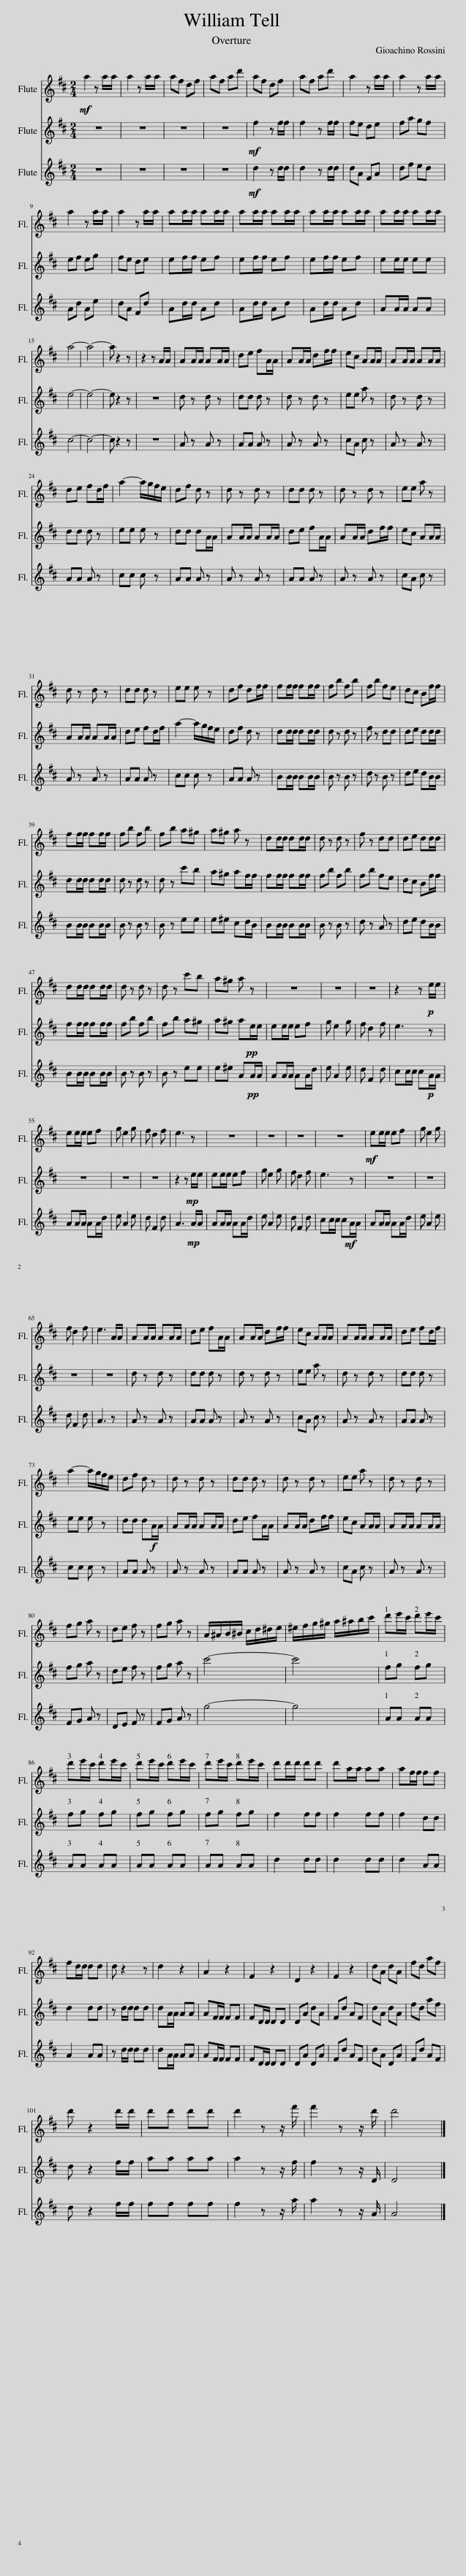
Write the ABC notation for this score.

X:1
%%score 1 2 3
L:1/8
M:2/4
I:linebreak $
K:D
V:1 treble
V:2 treble
V:3 treble
V:1
!mf! a2 z a/a/ | a2 z a/a/ | af df | af ad' | af df | %5
 af ad' | a2 z a/a/ | a2 z a/a/ |$ a2 z a/a/ | a2 z a/a/ | %10
 aa/a/ aa/a/ | aa/a/ aa/a/ | aa/a/ aa/a/ | aa/a/ aa/a/ |$ a4- | %15
 a4- | a z2 z | z2 z A/A/ | AA/A/ AA/A/ | de fA/A/ | %20
 AA/A/ df/f/ | ec AA/A/ | AA/A/ AA/A/ |$ de fd/f/ | a2- a/g/f/e/ | %25
 df d z | d z d z | dd d z | d z d z | ee a z |$ %30
 d z d z | dd d z | ee e z | df df/f/ | ff/f/ ff/f/ | %35
 fb fb | fb fe | dc Bf/f/ |$ ff/f/ ff/f/ | fb fb | %40
 fb a^g | a^g a z | dd/d/ dd/d/ | d z d z | f z dd | %45
 de dd/d/ |$ dd/d/ dd/d/ | d z d z | d z c'b | a^g a z | %50
 z4 | z4 | z4 | z2 z!p! e/e/ |$ ee/e/ ef | %55
 g e2 g | f d2 f | e3 z | z4 | z4 | %60
 z4 | z4 |!mf! ee/e/ ef | g e2 g |$ f d2 f | %65
 e3 A/A/ | AA/A/ AA/A/ | de fA/A/ | AA/A/ df/f/ | ec AA/A/ | %70
 AA/A/ AA/A/ | de fd/f/ |$ a2- a/g/f/e/ | df d z | d z d z | %75
 dd d z | d z d z | ee a z | d z d z |$ fg a z | %80
 de f z | fg a z | A/^A/B/^B/ c/d/^d/e/ | ^e/f/g/^g/ a/^a/b/c'/ | d'e'/c'/ d'e'/c'/ |$ %85
 d'e'/c'/ d'e'/c'/ | d'e'/c'/ d'e'/c'/ | d'e'/c'/ d'e'/c'/ | d'd'/d'/ d'd' | d'a/a/ aa | %90
 af/f/ ff |$ fd/d/ dd | d z2 z | d2 z2 | A2 z2 | %95
 F2 z2 | D2 z2 | F2 z2 | dA dA | fd af |$ %100
 d' z2 d'/d'/ | d'd' d'd' | d'2 z z/ f'/ | f'2 z z/ d'/ | d'4 |] %105
V:2
 z4 | z4 | z4 | z4 |!mf! f2 z f/f/ | %5
 f2 z f/f/ | fe de | fa gf |$ ef eg | fe de | %10
 ef/f/ ef | ef/f/ ef | ef/f/ ef | ee/e/ ee |$ e4- | %15
 e4- | e z2 z | z4 | d z d z | dd d z | %20
 d z d z | ee a z | d z d z |$ dd d z | ee e z | %25
 dd dA/A/ | AA/A/ AA/A/ | de fA/A/ | AA/A/ df/f/ | ec AA/A/ |$ %30
 AA/A/ AA/A/ | de fd/f/ | a2- a/g/f/e/ | df d z | dd/d/ dd/d/ | %35
 d z d z | f z dd | de dd/d/ |$ dd/d/ dd/d/ | d z d z | %40
 d z c'b | a^g af/f/ | ff/f/ ff/f/ | fb fb | fb fe | %45
 dc Bf/f/ |$ ff/f/ ff/f/ | fb fb | fb a^g | a^g a!pp!e/e/ | %50
 ee/e/ ef | g e2 g | f d2 f | e3 z |$ z4 | %55
 z4 | z4 | z2 z!mp! e/e/ | ee/e/ ef | g e2 g | %60
 f d2 f | e3 z | z4 | z4 |$ z4 | %65
 z4 | d z d z | dd d z | d z d z | ee a z | %70
 d z d z | dd d z |$ ee e z | dd dA/A/ | AA/A/ AA/A/ | %75
 de fA/A/ | AA/A/ df/f/ | ec AA/A/ | AA/A/ AA/A/ |$ fg a z | %80
 de f z | fg a z | c'4- | c'4 | fg fg |$ %85
 fg fg | fg fg | fg fg | f2 ff | f2 ff | %90
 f2 dd |$ d2 dd | z d/d/ dd | dA/A/ AA | AF/F/ FF | %95
 FD/D/ DD | DA dA | Fd AF | dA dA | fd af |$ %100
 d z2 f/f/ | aa aa | a2 z z/ f/ | f2 z z/ D/ | D4 |] %105
V:3
 z4 | z4 | z4 | z4 |!mf! d2 z d/d/ | %5
 d2 z d/d/ | dA FA | df ed |$ Ad Ae | dA Fd | %10
 Ad/d/ Ad | Ad/d/ Ad | Ad/d/ Ad | AA/A/ AA |$ c4- | %15
 c4- | c z2 z | z4 | A z A z | AA A z | %20
 A z A z | cA c z | A z A z |$ AA A z | cc c z | %25
 AA A z | A z A z | AA A z | A z A z | cA c z |$ %30
 A z A z | AA A z | cc c z | AA A z | BB/B/ BB/B/ | %35
 B z B z | d z B z | de dB/B/ |$ BB/B/ BB/B/ | B z B z | %40
 B z ee | e^e cd/B/ | BB/B/ BB/B/ | B z B z | d z A z | %45
 de dB/B/ |$ BB/B/ BB/B/ | B z B z | B z ee | e^e A!pp!A/A/ | %50
 AA/A/ AA/d/ | e A2 e | d F2 d | cc/c/ c!p!A/A/ |$ AA/A/ AA/d/ | %55
 e A2 e | d F2 d | A3!mp! A/A/ | AA/A/ AA/d/ | e A2 e | %60
 d F2 d | cc/c/ c!mf!A/A/ | AA/A/ AA/d/ | e A2 e |$ d F2 d | %65
 A3 z | A z A z | AA A z | A z A z | cA c z | %70
 A z A z | AA A z |$ cc c z | AA A!f! z | A z A z | %75
 AA A z | A z A z | cA c z | A z A z |$ FG A z | %80
 DE F z | FG A z | g4- | g4 | AA AA |$ %85
 AA AA | AA AA | AA AA | d2 dd | d2 dd | %90
 d2 AA |$ A2 AA | z d/d/ dd | dA/A/ AA | AF/F/ FF | %95
 FD/D/ DD | DA DA | Fd AF | dA DA | Fd AF |$ %100
 d z2 f/f/ | ff ff | f2 z z/ a/ | a2 z z/ A/ | A4 |] %105
